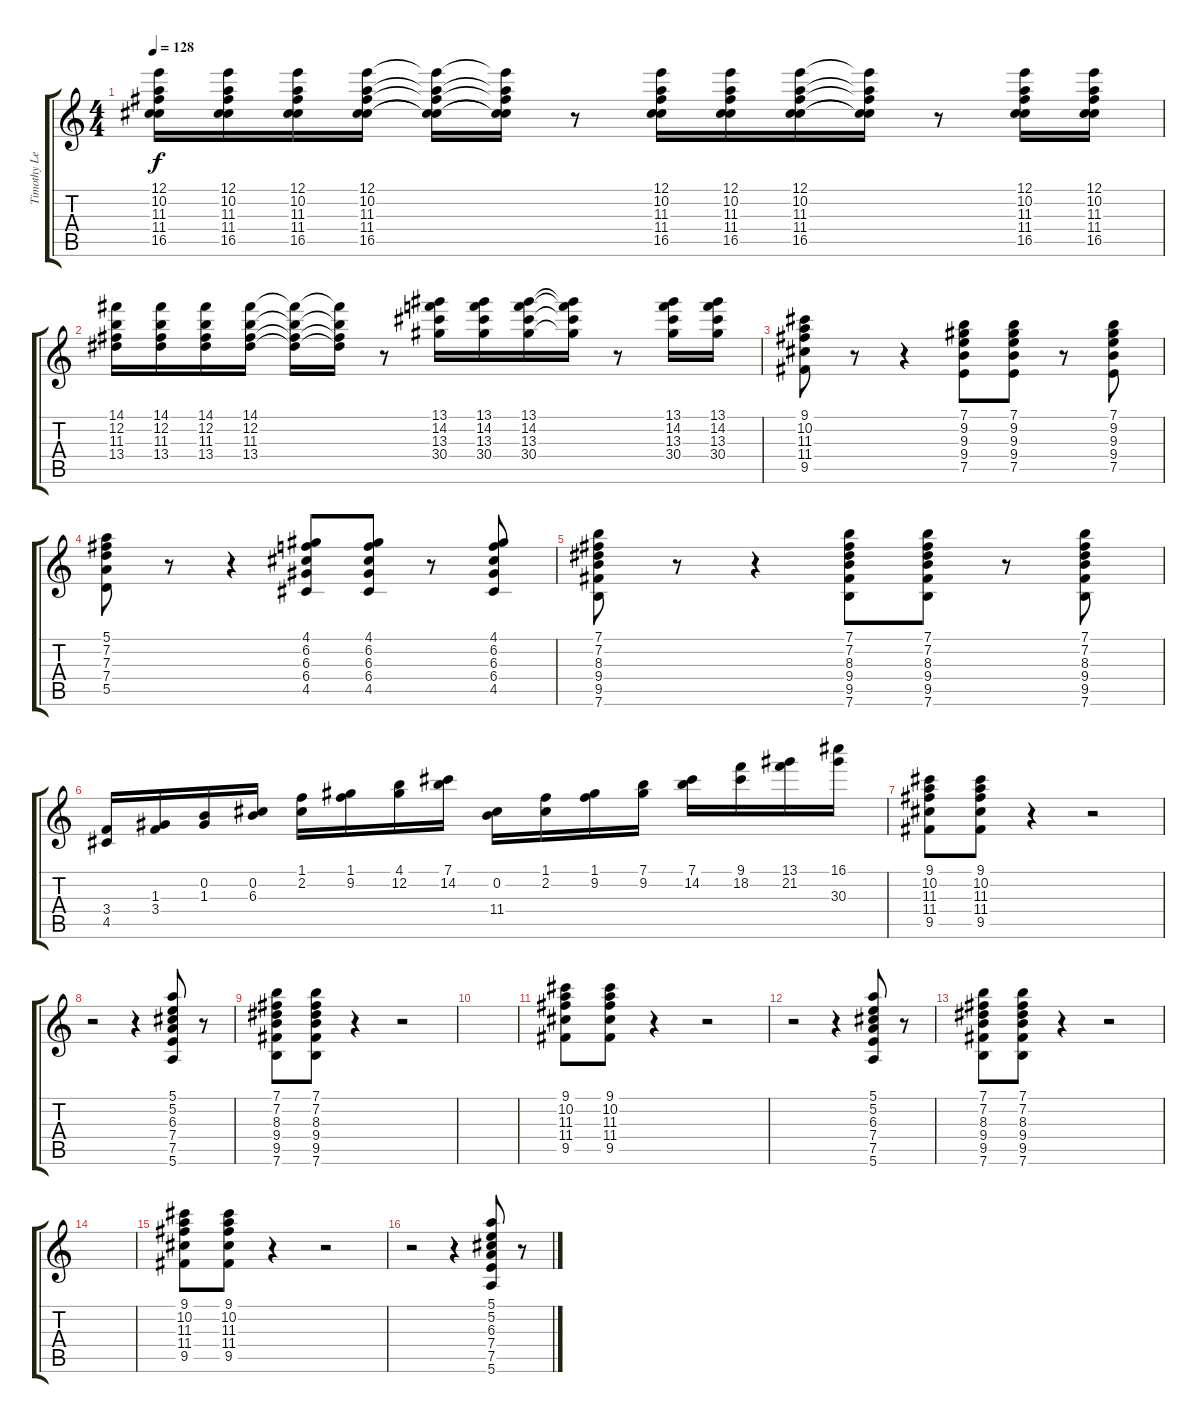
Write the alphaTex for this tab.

\track ("Timothy Lever" "Timothy Le") {instrument tremolostrings}
\staff {score tabs}
\tuning (E5 B4 G4 D4 A3 E3) {hide}
\ts (4 4)
\tempo 128
\clef g2
\ks c
(12.1 10.2 11.3 11.4 16.5).16{dy f} (12.1 10.2 11.3 11.4 16.5).16 (12.1 10.2 11.3 11.4 16.5).16 (12.1 10.2 11.3 11.4 16.5).16 (12.1{t} 10.2{t} 11.3{t} 11.4{t} 16.5{t}).16 (12.1{t} 10.2{t} 11.3{t} 11.4{t} 16.5{t}).16 r.8 (12.1 10.2 11.3 11.4 16.5).16 (12.1 10.2 11.3 11.4 16.5).16 (12.1 10.2 11.3 11.4 16.5).16 (12.1{t} 10.2{t} 11.3{t} 11.4{t} 16.5{t}).16 r.8 (12.1 10.2 11.3 11.4 16.5).16 (12.1 10.2 11.3 11.4 16.5).16 |
(14.1 12.2 11.3 13.4).16 (14.1 12.2 11.3 13.4).16 (14.1 12.2 11.3 13.4).16 (14.1 12.2 11.3 13.4).16 (14.1{t} 12.2{t} 11.3{t} 13.4{t}).16 (14.1{t} 12.2{t} 11.3{t} 13.4{t}).16 r.8 (13.1 14.2 13.3 30.4).16 (13.1 14.2 13.3 30.4).16 (13.1 14.2 13.3 30.4).16 (13.1{t} 14.2{t} 13.3{t} 30.4{t}).16 r.8 (13.1 14.2 13.3 30.4).16 (13.1 14.2 13.3 30.4).16 |
(9.1 10.2 11.3 11.4 9.5).8{balance 8} r.8 r.4 (7.1 9.2 9.3 9.4 7.5).8 (7.1 9.2 9.3 9.4 7.5).8 r.8 (7.1 9.2 9.3 9.4 7.5).8 |
(5.1 7.2 7.3 7.4 5.5).8 r.8 r.4 (4.1 6.2 6.3 6.4 4.5).8 (4.1 6.2 6.3 6.4 4.5).8 r.8 (4.1 6.2 6.3 6.4 4.5).8 |
(7.1 7.2 8.3 9.4 9.5 7.6).8 r.8 r.4 (7.1 7.2 8.3 9.4 9.5 7.6).8 (7.1 7.2 8.3 9.4 9.5 7.6).8 r.8 (7.1 7.2 8.3 9.4 9.5 7.6).8 |
(3.4 4.5).16 (1.3 3.4).16 (0.2 1.3).16 (0.2 6.3).16 (1.1 2.2).16 (1.1 9.2).16 (4.1 12.2).16 (7.1 14.2).16 (0.2 11.4).16 (1.1 2.2).16 (1.1 9.2).16 (7.1 9.2).16 (7.1 14.2).16 (9.1 18.2).16 (13.1 21.2).16 (16.1 30.3).16 |
(9.1 10.2 11.3 11.4 9.5).8{balance 8} (9.1 10.2 11.3 11.4 9.5).8 r.4 r.2 |
r.2 r.4 (5.1 5.2 6.3 7.4 7.5 5.6).8 r.8 |
(7.1 7.2 8.3 9.4 9.5 7.6).8 (7.1 7.2 8.3 9.4 9.5 7.6).8 r.4 r.2 |
|
(9.1 10.2 11.3 11.4 9.5).8{balance 8} (9.1 10.2 11.3 11.4 9.5).8 r.4 r.2 |
r.2 r.4 (5.1 5.2 6.3 7.4 7.5 5.6).8 r.8 |
(7.1 7.2 8.3 9.4 9.5 7.6).8 (7.1 7.2 8.3 9.4 9.5 7.6).8 r.4 r.2 |
|
(9.1 10.2 11.3 11.4 9.5).8{balance 8} (9.1 10.2 11.3 11.4 9.5).8 r.4 r.2 |
r.2 r.4 (5.1 5.2 6.3 7.4 7.5 5.6).8 r.8
